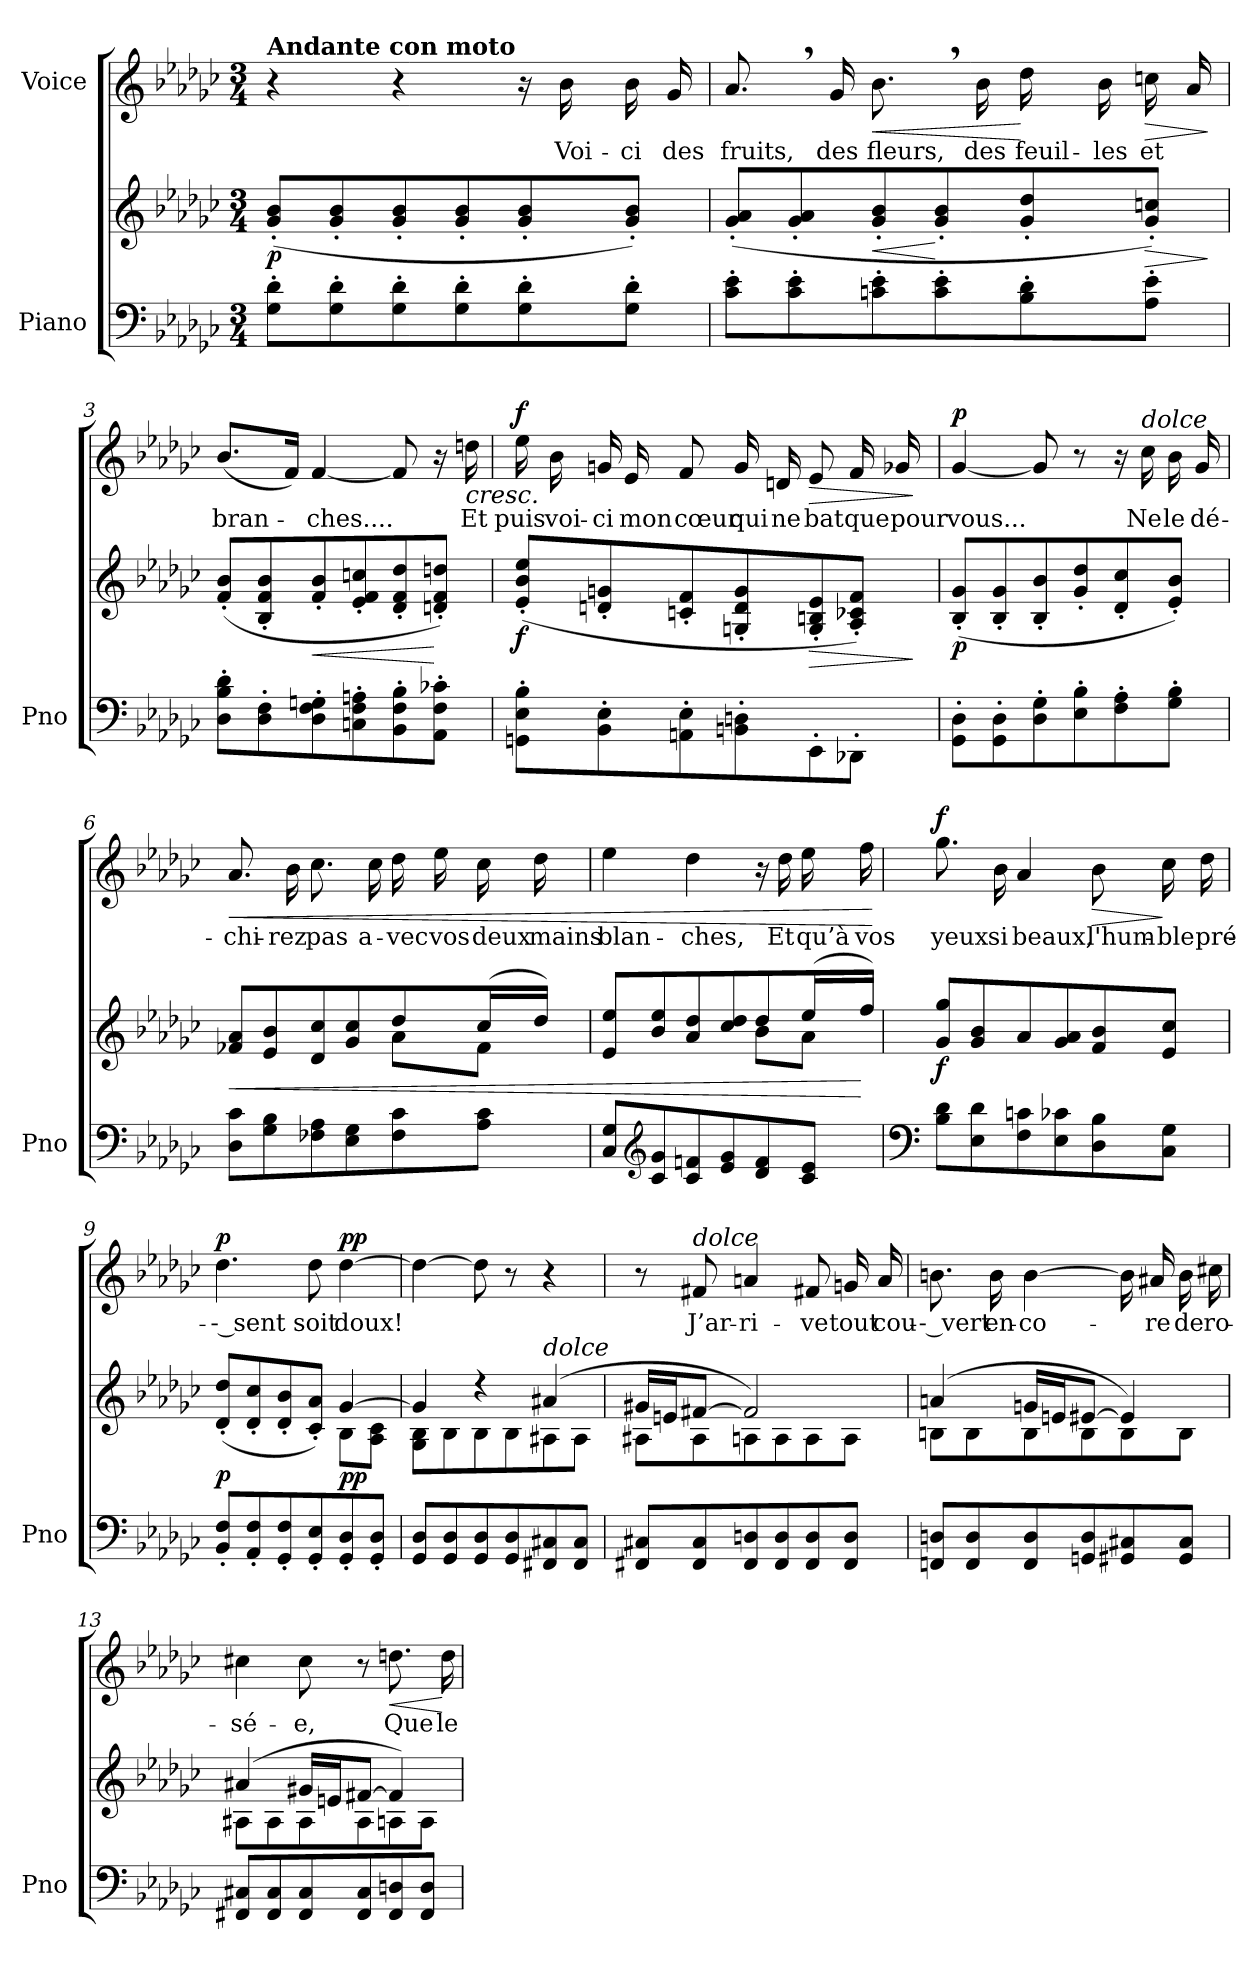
**kern	**kern	**dynam	**kern	**text	**dynam
*part2	*part2	*part2	*part1	*part1	*part1
*staff3	*staff2	*staff2/3	*staff1	*staff1	*staff1
*I"Piano	*	*	*I"Voice	*	*
*I'Pno	*	*	*	*	*
*clefF4	*clefG2	*	*clefG2	*	*
*k[b-e-a-d-g-c-]	*k[b-e-a-d-g-c-]	*	*k[b-e-a-d-g-c-]	*	*
*M3/4	*M3/4	*	*M3/4	*	*
*MM69	*MM69	*	*MM69	*	*
=1	=1	=1	=1	=1	=1
!	!	!	!LO:TX:a:B:t=Andante con moto	!	!
!	!	!LO:DY:b	!	!	!
8G-\'> 8d-\'>L	(8g-/'< 8b-/'<L	p	4r	.	.
8G-\'> 8d-\'>	8g-/'< 8b-/'<	.	.	.	.
8G-\'> 8d-\'>	8g-/'< 8b-/'<	.	4r	.	.
8G-\'> 8d-\'>	8g-/'< 8b-/'<	.	.	.	.
8G-\'> 8d-\'>	8g-/'< 8b-/'<	.	16r	.	.
!	!	!	!	!	!LO:DY:a
!	!	!	!	!	!LO:DY:n=1:a
.	.	.	16b-\	Voi-	p other-dynamics
8G-\'> 8d-\'>J	8g-/'< 8b-/'<J)	.	16b-\	-ci	.
.	.	.	16g-/	des	.
=2	=2	=2	=2	=2	=2
8c-\'> 8e-\'>L	(>8g-/'> 8a-/'>L	.	8.a-,/	fruits,	.
8c-\'> 8e-\'>	8g-/'> 8a-/'>	.	.	.	.
.	.	.	16g-/	des	.
!	!	!LO:HP:b	!	!	!LO:HP:b
8cn\'> 8e-\'>	8g-/'> 8b-/'>	<	8.b-,\	fleurs,	<
8c\'> 8e-\'>	8g-/'> 8b-/'>	[	.	.	.
.	.	.	16b-\	des	.
8B-\'> 8d-\'>	8g-/'> 8dd-/'>	.	16dd-\	feuil-	[
.	.	.	16b-\	-les	.
!	!	!LO:HP:b	!	!	!LO:HP:b
8A-\'> 8e-\'>J	8g-/'> 8ccn/'>J)	>	16ccn\	et	>
.	.	.	16a-/	.	.
.	.	]	.	.	]
=3	=3	=3	=3	=3	=3
8D-\'> 8B-\'> 8d-\'>L	(>8f/'> 8b-/'>L	.	(8.b-/L	bran-	.
8D-\'> 8F\'>	8B-/'> 8f/'> 8b-/'>	.	.	.	.
.	.	.	16f/Jk)	.	.
!	!	!LO:HP:b	!	!	!
8D-\'> 8F\'> 8Gn\'>	8f/'> 8b-/'>	<	[4f/	-ches....	.
8Cn\'> 8F\'> 8An\'>	8e-/'> 8f/'> 8ccn/'>	.	.	.	.
8BB-\'> 8F\'> 8B-\'>	8d-/'> 8f/'> 8dd-/'>	.	8f/]	.	.
8AA-\'> 8F\'> 8c-X\'>J	8dn/'> 8f/'> 8ddn/'>J)	[	16r	.	.
!	!	!	!	!	!LO:HP:b
.	.	.	16ddn\	Et	<
=4	=4	=4	=4	=4	=4
!	!	!LO:DY:b	!	!	!LO:DY:a
8GGn\'> 8E-\'> 8B-\'>L	(>8e-/'> 8b-/'> 8ee-/'>L	f	16ee-\	puis	f
.	.	.	16b-\	voi-	[
8BB-\'> 8E-\'>	8dn/'> 8gn/'>	.	16gn/	-ci	.
.	.	.	16e-/	mon	.
8AAn\'> 8E-\'>	8cn/'> 8f/'>	.	8f/	cœur	.
8BBn\'> 8Dn\'>	8Gn/'> 8d/'> 8g/'>	.	16g/	qui	.
.	.	.	16dn/	ne	.
!	!	!LO:HP:b	!	!	!LO:HP:b
8EE-'>\	8G/'> 8Bn/'> 8e-/'>	>	8e-/	bat	>
8DD-X'>\J	8A-/'> 8c-X/'> 8f/'>J)	.	16f/	que	.
.	.	.	16g-X/	pour	.
.	.	]	.	.	]
=5	=5	=5	=5	=5	=5
!	!	!LO:DY:b	!	!	!LO:DY:a
8GG-\'> 8D-\'>L	(>8B-/'> 8g-/'>L	p	[4g-/	vous...	p
8GG-\'> 8D-\'>	8B-/'> 8g-/'>	.	.	.	.
8D-\'> 8G-\'>	8B-/'> 8b-/'>	.	8g-/]	.	.
8E-\'> 8B-\'>	8g-/'> 8dd-/'>	.	8r	.	.
8F\'> 8A-\'>	8d-/'> 8cc-/'>	.	16r	.	.
!	!	!	!LO:TX:i:t=dolce	!	!
.	.	.	16cc-\	Ne	.
8G-\'> 8B-\'>J	8e-/'> 8b-/'>J)	.	16b-\	le	.
.	.	.	16g-/	dé-	.
=6	=6	=6	=6	=6	=6
!	!	!LO:HP:b	!	!	!LO:HP:b
*	*^	*	*	*	*
8D-\ 8c-\L	8f-X/ 8a-/L	2ryy	<	8.a-/	-chi-	<
8G-\ 8B-\	8e-/ 8b-/	.	.	.	.	.
.	.	.	.	16b-\	-rez	.
8F-X\ 8A-\	8d-/ 8cc-/	.	.	8.cc-\	pas	.
8E-\ 8G-\	8g-/ 8cc-/	.	.	.	.	.
.	.	.	.	16cc-\	a-	.
8F-\ 8c-\	8dd-/	8a-\L	.	16dd-\	-vec	.
.	.	.	.	16ee-\	vos	.
8A-\ 8c-\J	(<16cc-/L	8f-\J	.	16cc-\	deux	.
.	16dd-/JJ)	.	.	16dd-\	mains	.
=7	=7	=7	=7	=7	=7	=7
8C-/ 8G-/L	8e-/ 8ee-/L	2ryy	.	4ee-\	blan-	.
*clefG2	*	*	*	*	*	*
8c-/ 8g-/	8b-/ 8ee-/	.	.	.	.	.
8c-/ 8fn/	8a-/ 8dd-/	.	.	4dd-\	-ches,	.
8e-/ 8g-/	8cc-/ 8dd-/	.	.	.	.	.
8d-/ 8f/	8dd-/	8b-\L	.	16r	.	.
.	.	.	.	16dd-\	Et	.
8c-/ 8e-/J	(<16ee-/L	8a-\J	.	16ee-\	qu’à	.
.	16ff/JJ)	.	[	16ff\	vos	.
*	*v	*v	*	*	*	*
.	.	.	.	.	[
=8	=8	=8	=8	=8	=8
*clefF4	*	*	*	*	*
!	!	!LO:DY:b	!	!	!LO:DY:a
8B-\ 8d-\L	8g-/ 8gg-/L	f	8.gg-\	yeux	f
8E-\ 8d-\	8g-/ 8b-/	.	.	.	.
.	.	.	16b-\	si	.
8F\ 8cn\	8a-/	.	4a-/	beaux,	.
8E-\ 8c-X\	8g-/ 8a-/	.	.	.	.
!	!	!	!	!	!LO:HP:b
8D-\ 8B-\	8f/ 8b-/	.	8b-\	l'hum-	>
8C-\ 8G-\J	8e-/ 8cc-/J	.	16cc-\	-ble	]
.	.	.	16dd-\	pré-	.
=9	=9	=9	=9	=9	=9
*	*^	*	*	*	*
!	!	!	!LO:DY:a=2	!	!	!LO:DY:a
8BB-/'< 8F/'<L	2ryy	(8d-/'> 8dd-/'>L	p	4.dd-\	-- sent	p
8AA-/'< 8F/'<	.	8d-/'> 8cc-/'>	.	.	.	.
8GG-/'< 8F/'<	.	8d-/'> 8b-/'>	.	.	.	.
8GG-/'< 8E-/'<	.	8c-/'> 8a-/'>J)	.	8dd-\	soit	.
!	!	!	!LO:DY:a=2	!	!	!LO:DY:a
8GG-/'< 8D-/'<	[4g-/	8B-\L	pp	[4dd-\	doux!	pp
8GG-/'< 8D-/'<J	.	8A-\ 8c-\J	.	.	.	.
=10	=10	=10	=10	=10	=10	=10
8GG-/ 8D-/L	4g-/]	8G-\ 8B-\L	.	4dd-\_	.	.
8GG-/ 8D-/	.	8B-\	.	.	.	.
8GG-/ 8D-/	4r	8B-\	.	8dd-\]	.	.
8GG-/ 8D-/	.	8B-\	.	8r	.	.
!	!LO:TX:i:t=dolce	!	!	!	!	!
8FF#X/ 8C#X/	(4a#X/	8A#X\	.	4r	.	.
8FF#/ 8C#/J	.	8A#\J	.	.	.	.
=11	=11	=11	=11	=11	=11	=11
8FF#X/ 8C#X/L	16g#X/LL	8A#X\L	.	8r	.	.
.	16en/J	.	.	.	.	.
!	!	!	!	!LO:TX:i:t=dolce	!	!
8FF#/ 8C#/	[8f#X/J	8A#\	.	8f#X/	J’ar-	.
8FF#/ 8Dn/	2f#/])	8An\	.	4an/	-ri-	.
8FF#/ 8D/	.	8A\	.	.	.	.
8FF#/ 8D/	.	8A\	.	8f#X/	-ve	.
8FF#/ 8D/J	.	8A\J	.	16gn/	tout	.
.	.	.	.	16a/	cou-	.
=12	=12	=12	=12	=12	=12	=12
8FFn/ 8Dn/L	(4an/	8Bn\L	.	8.bn\	-- vert	.
8FF/ 8D/	.	8B\	.	.	.	.
.	.	.	.	16b\	en-	.
8FF/ 8D/	16gn/LL	8B\	.	[4b\	-co-	.
.	16en/J	.	.	.	.	.
8GGn/ 8D/	[8e#X/J	8B\	.	.	.	.
8GG#X/ 8C#X/	4e#/])	8B\	.	16b\]	.	.
.	.	.	.	16a#X/	-re	.
8GG#/ 8C#/J	.	8B\J	.	16b\	de	.
.	.	.	.	16cc#X\	ro-	.
=13	=13	=13	=13	=13	=13	=13
8FF#X/ 8C#X/L	(4a#X/	8A#X\L	.	4cc#X\	-sé-	.
8FF#/ 8C#/	.	8A#\	.	.	.	.
8FF#/ 8C#/	16g#X/LL	8A#\	.	8cc#\	-e,	.
.	16en/J	.	.	.	.	.
8FF#/ 8C#/	[8f#X/J	8A#\	.	8r	.	.
!	!	!	!	!	!	!LO:HP:b
8FF#/ 8Dn/	4f#/])	8An\	.	8.ddn\	Que	<
8FF#/ 8D/J	.	8A\J	.	.	.	.
.	.	.	.	16dd\	le	[
*	*v	*v	*	*	*	*
=	=	=	=	=	=
*-	*-	*-	*-	*-	*-
